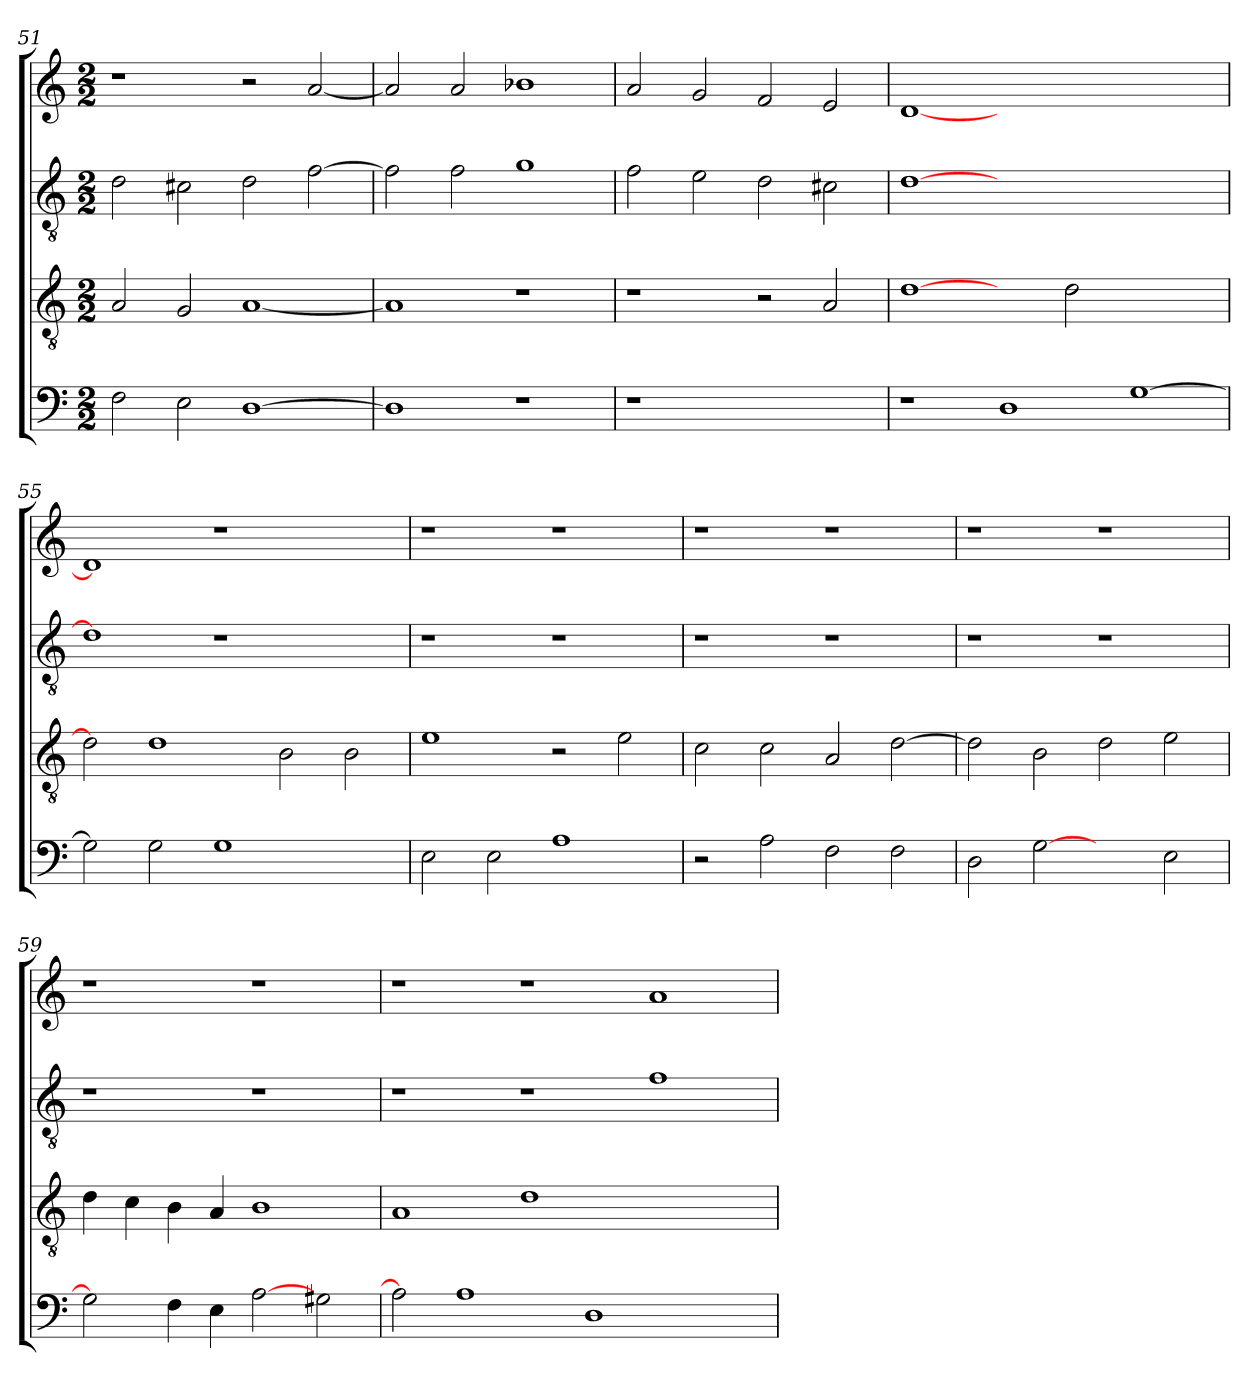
**kern	**kern	**kern	**kern
*part4	*part3	*part2	*part1
*staff4	*staff3	*staff2	*staff1
*clefF4	*clefGv2	*clefGv2	*clefG2
*k[]	*k[]	*k[]	*k[]
*M2/2	*M2/2	*M2/2	*M2/2
=51	=51	=51	=51
2F\	2A/	2d\	1r
2E\	2G/	2c#X\	.
[1D	[1A	2d\	2r
.	.	[2f\	[2a/
=52	=52	=52	=52
1D]	1A]	2f\]	2a/]
.	.	2f\	2a/
1r	1r	1g	1b-X
=53	=53	=53	=53
1r	1r	2f\	2a/
.	.	2e\	2g/
1ryy	2r	2d\	2f/
.	2A/	2c#X\	2e/
=54	=54	=54	=54
1r	[1d	[1d	[1d
1D	2ryy	0ryy	0ryy
.	2d\	.	.
[1G	1ryy	.	.
=55	=55	=55	=55
2G\]	2d]	1d]	1d]
2G\	1d	.	.
1G	.	1r	1r
.	2B\	.	.
2ryy	2B\	2ryy	2ryy
=56	=56	=56	=56
2E\	1e	1r	1r
2E\	.	.	.
1A	2r	1r	1r
.	2e\	.	.
=57	=57	=57	=57
2r	2c\	1r	1r
2A\	2c\	.	.
2F\	2A/	1r	1r
2F\	[2d\	.	.
=58	=58	=58	=58
2D\	2d\]	1r	1r
[2G	2B\	.	.
2ryy	2d\	1r	1r
2E\	2e\	.	.
=59	=59	=59	=59
2G]	4d\	1r	1r
.	4c\	.	.
4F\	4B\	.	.
4E\	4A/	.	.
[2A	1B	1r	1r
2G#X\	.	.	.
=60	=60	=60	=60
2A]	1A	1r	1r
1A	.	.	.
.	1d	1r	1r
1D	.	.	.
.	1ryy	1f	1a
2ryy	.	.	.
=	=	=	=
*-	*-	*-	*-
